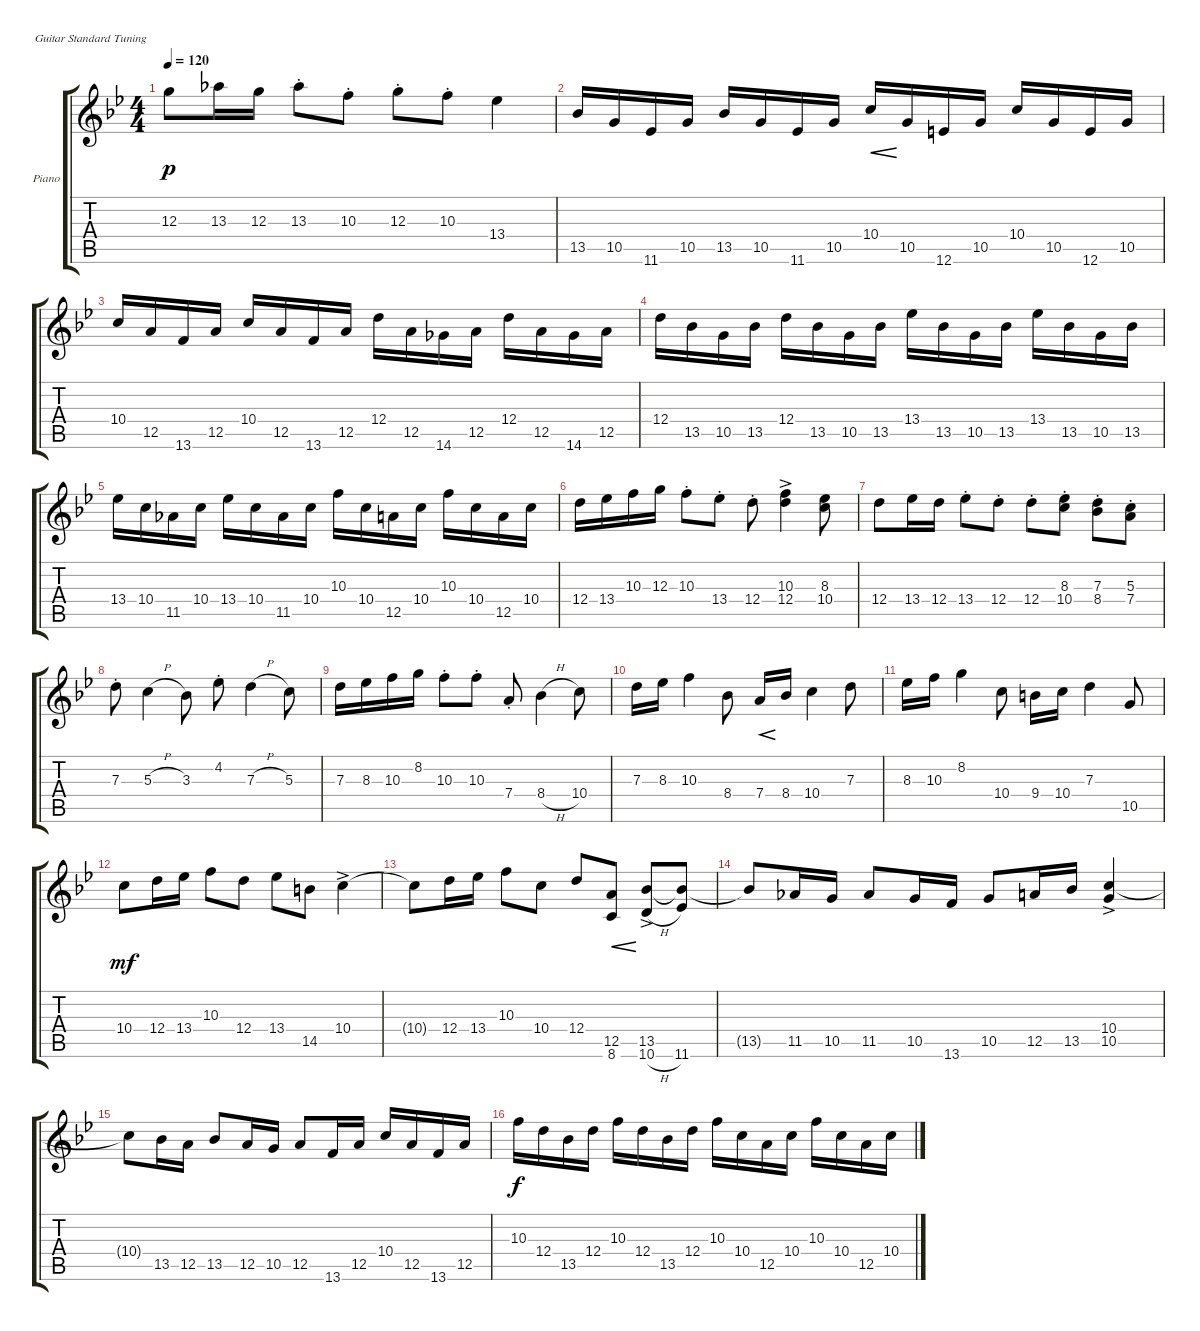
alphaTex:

\bracketExtendMode groupsimilarinstruments
\firstSystemTrackNameOrientation horizontal
\otherSystemsTrackNameOrientation horizontal
\track ("Piano" "Piano") {instrument acousticgrandpiano}
\staff {score tabs}
\tuning (E4 B3 G3 D3 A2 E2)
\displaytranspose 12
\ts (4 4)
\tempo 120
\clef g2
\ks bb
12.3.8{dy p} 13.3.16 12.3.16 13.3{st}.8 10.3{st}.8 12.3{st}.8 10.3{st}.8 13.4.4 |
13.5.16 10.5.16 11.6.16 10.5.16 13.5.16 10.5.16 11.6.16 10.5.16 10.4.16{cre} 10.5.16 12.6.16 10.5.16 10.4.16 10.5.16 12.6.16 10.5.16 |
10.4.16 12.5.16 13.6.16 12.5.16 10.4.16 12.5.16 13.6.16 12.5.16 12.4.16 12.5.16 14.6.16 12.5.16 12.4.16 12.5.16 14.6.16 12.5.16 |
12.4.16 13.5.16 10.5.16 13.5.16 12.4.16 13.5.16 10.5.16 13.5.16 13.4.16 13.5.16 10.5.16 13.5.16 13.4.16 13.5.16 10.5.16 13.5.16 |
13.4.16 10.4.16 11.5.16 10.4.16 13.4.16 10.4.16 11.5.16 10.4.16 10.3.16 10.4.16 12.5.16 10.4.16 10.3.16 10.4.16 12.5.16 10.4.16 |
12.4.16 13.4.16 10.3.16 12.3.16 10.3{st}.8 13.4{st}.8 12.4{st}.8 (10.3{ac} 12.4{ac}).4 (8.3 10.4).8 |
12.4.8 13.4.16 12.4.16 13.4{st}.8 12.4{st}.8 12.4{st}.8 (8.3{st} 10.4{st}).8 (7.3{st} 8.4{st}).8 (5.3{st} 7.4{st}).8 |
7.3{st}.8 5.3{h}.4 3.3.8 4.2{st}.8 7.3{h}.4 5.3.8 |
7.3.16 8.3.16 10.3.16 8.2.16 10.3{st}.8 10.3{st}.8 7.4{st}.8 8.4{h}.4 10.4.8 |
7.3.16 8.3.16 10.3.4 8.4.8 7.4.16{cre} 8.4.16 10.4.4 7.3.8 |
8.3.16 10.3.16 8.2.4 10.4.8 9.4.16 10.4.16 7.3.4 10.5.8 |
10.4.8{dy mf} 12.4.16 13.4.16 10.3.8 12.4.8 13.4.8 14.5.8 10.4{ac}.4 |
10.4{t}.8 12.4.16 13.4.16 10.3.8 10.4.8 12.4.8 (12.5 8.6).8{cre} (13.5{ac} 10.6{h ac}).8 (13.5{t} 11.6).8 |
13.5{t}.8 11.5.16 10.5.16 11.5.8 10.5.16 13.6.16 10.5.8 12.5.16 13.5.16 (10.4{ac} 10.5{ac}).4 |
10.4{t}.8 13.5.16 12.5.16 13.5.8 12.5.16 10.5.16 12.5.8 13.6.16 12.5.16 10.4.16 12.5.16 13.6.16 12.5.16 |
10.3.16{dy f} 12.4.16 13.5.16 12.4.16 10.3.16 12.4.16 13.5.16 12.4.16 10.3.16 10.4.16 12.5.16 10.4.16 10.3.16 10.4.16 12.5.16 10.4.16
